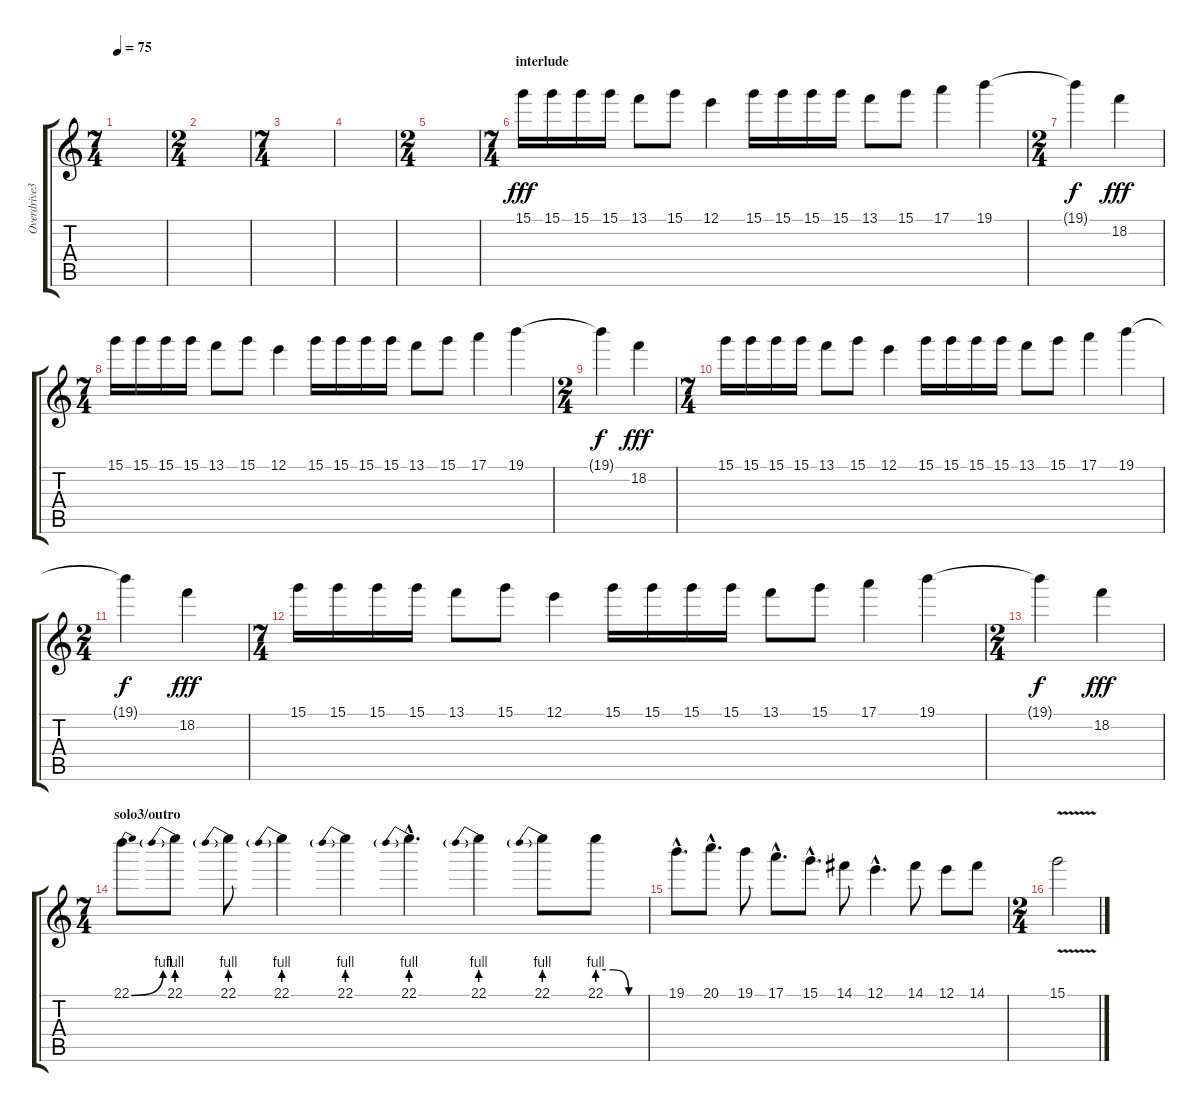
\track ("Overdrive3" "Overdrive3") {instrument overdrivenguitar}
\staff {score tabs}
\tuning (E4 B3 G3 D3 A2 E2) {hide}
\ts (7 4)
\tempo 75
\clef g2
\ks c
|
\ts (2 4)
|
\ts (7 4)
|
|
\ts (2 4)
|
\ts (7 4)
\section ("" "interlude")
15.1.16{dy fff volume 16} 15.1.16 15.1.16 15.1.16 13.1.8 15.1.8 12.1.4 15.1.16 15.1.16 15.1.16 15.1.16 13.1.8 15.1.8 17.1.4 19.1.4 |
\ts (2 4)
19.1{t}.4{dy f} 18.2.4{dy fff} |
\ts (7 4)
15.1.16 15.1.16 15.1.16 15.1.16 13.1.8 15.1.8 12.1.4 15.1.16 15.1.16 15.1.16 15.1.16 13.1.8 15.1.8 17.1.4 19.1.4 |
\ts (2 4)
19.1{t}.4{dy f} 18.2.4{dy fff} |
\ts (7 4)
15.1.16{volume 16} 15.1.16 15.1.16 15.1.16 13.1.8 15.1.8 12.1.4 15.1.16 15.1.16 15.1.16 15.1.16 13.1.8 15.1.8 17.1.4 19.1.4 |
\ts (2 4)
19.1{t}.4{dy f} 18.2.4{dy fff} |
\ts (7 4)
15.1.16 15.1.16 15.1.16 15.1.16 13.1.8 15.1.8 12.1.4 15.1.16 15.1.16 15.1.16 15.1.16 13.1.8 15.1.8 17.1.4 19.1.4 |
\ts (2 4)
19.1{t}.4{dy f} 18.2.4{dy fff} |
\ts (7 4)
\section ("" "solo3/outro")
22.1{be (bend 0 0 60 4)}.8{volume 16 balance 2} 22.1{be (prebend 0 4 60 4)}.8 22.1{be (prebend 0 4 60 4)}.8 22.1{be (prebend 0 4 60 4)}.4 22.1{be (prebend 0 4 60 4)}.4 22.1{be (prebend 0 4 60 4) hac}.4{d} 22.1{be (prebend 0 4 60 4)}.4 22.1{be (prebend 0 4 60 4)}.8 22.1{be (custom 0 4 20 4 40 0 60 0)}.8 |
19.1{hac}.8{d} 20.1{hac}.8{d} 19.1.8 17.1{hac}.8{d} 15.1{hac}.8{d} 14.1.8 12.1{hac}.4{d} 14.1.8 12.1.8 14.1.8 |
\ts (2 4)
15.1{v}.2
